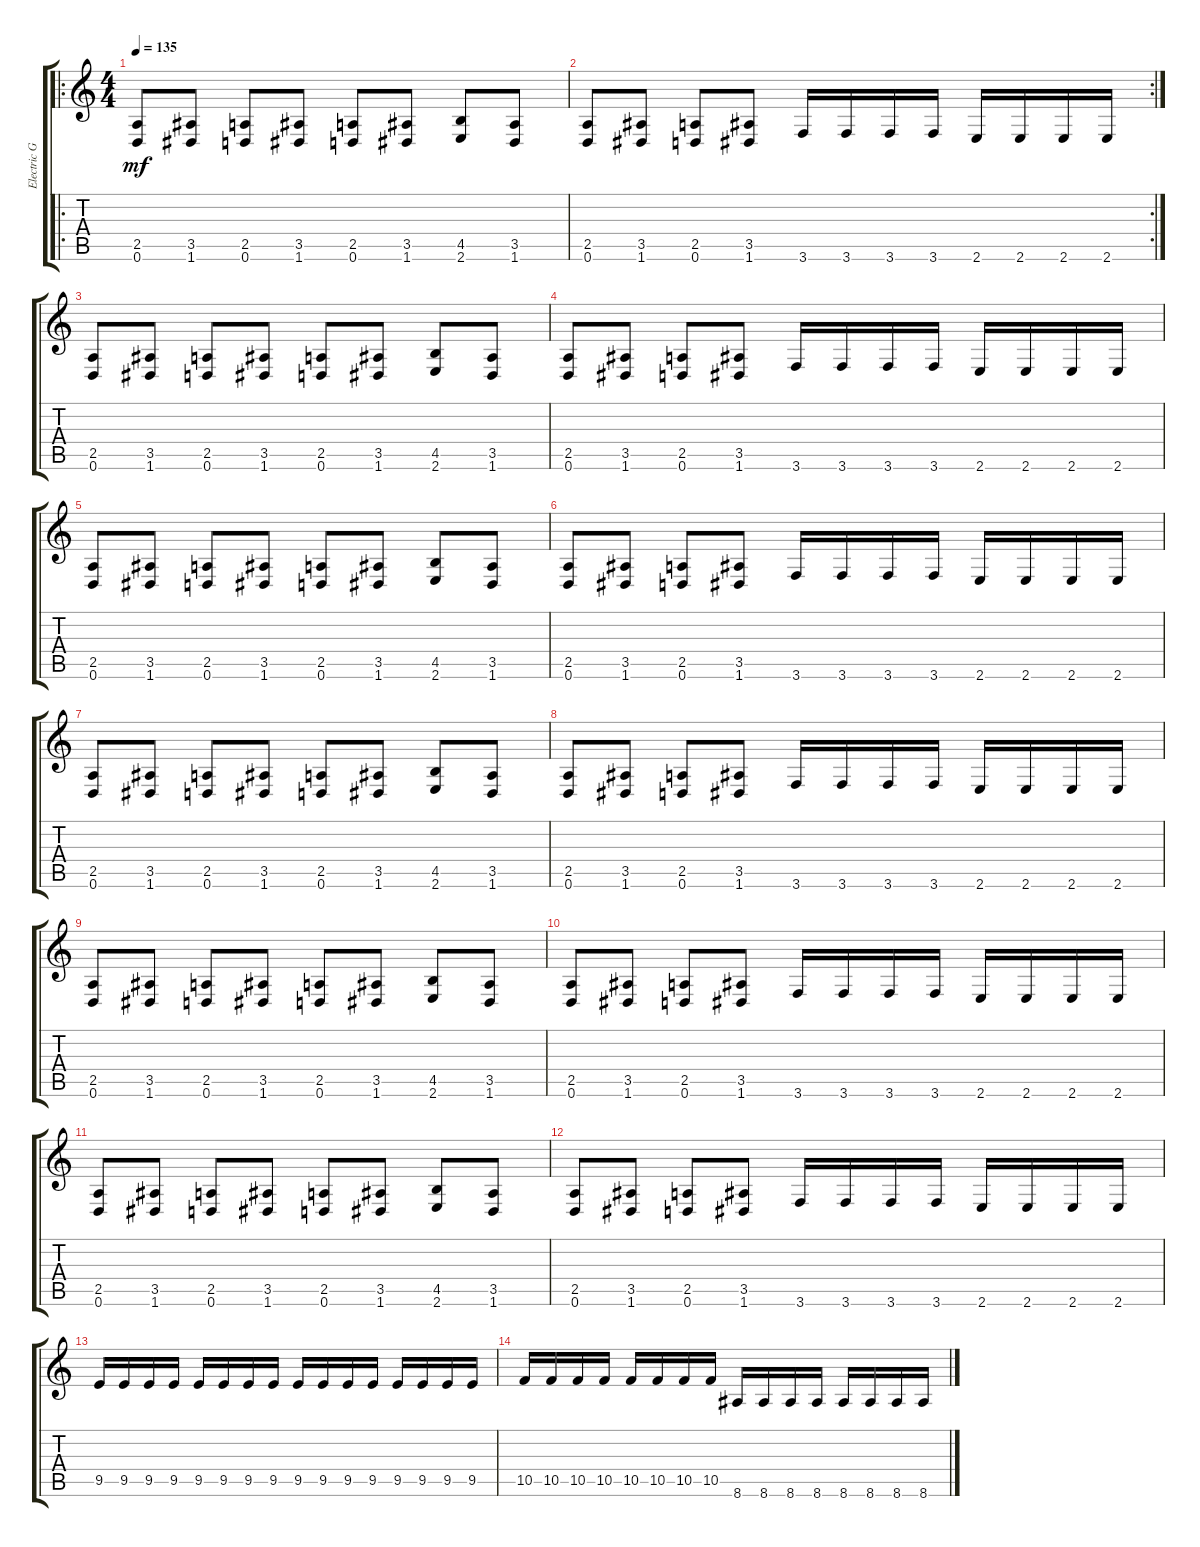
\track ("Electric Guitar" "Electric G") {instrument distortionguitar}
\staff {score tabs}
\tuning (D4 A3 F3 C3 G2 D2) {hide}
\ro
\ts (4 4)
\tempo 135
\clef g2
\ks c
(2.5 0.6).8{dy mf instrument distortionguitar} (3.5 1.6).8 (2.5 0.6).8 (3.5 1.6).8 (2.5 0.6).8 (3.5 1.6).8 (4.5 2.6).8 (3.5 1.6).8 |
\rc 2
(2.5 0.6).8 (3.5 1.6).8 (2.5 0.6).8 (3.5 1.6).8 3.6.16 3.6.16 3.6.16 3.6.16 2.6.16 2.6.16 2.6.16 2.6.16 |
(2.5 0.6).8 (3.5 1.6).8 (2.5 0.6).8 (3.5 1.6).8 (2.5 0.6).8 (3.5 1.6).8 (4.5 2.6).8 (3.5 1.6).8 |
(2.5 0.6).8 (3.5 1.6).8 (2.5 0.6).8 (3.5 1.6).8 3.6.16 3.6.16 3.6.16 3.6.16 2.6.16 2.6.16 2.6.16 2.6.16 |
(2.5 0.6).8 (3.5 1.6).8 (2.5 0.6).8 (3.5 1.6).8 (2.5 0.6).8 (3.5 1.6).8 (4.5 2.6).8 (3.5 1.6).8 |
(2.5 0.6).8 (3.5 1.6).8 (2.5 0.6).8 (3.5 1.6).8 3.6.16 3.6.16 3.6.16 3.6.16 2.6.16 2.6.16 2.6.16 2.6.16 |
(2.5 0.6).8 (3.5 1.6).8 (2.5 0.6).8 (3.5 1.6).8 (2.5 0.6).8 (3.5 1.6).8 (4.5 2.6).8 (3.5 1.6).8 |
(2.5 0.6).8 (3.5 1.6).8 (2.5 0.6).8 (3.5 1.6).8 3.6.16 3.6.16 3.6.16 3.6.16 2.6.16 2.6.16 2.6.16 2.6.16 |
(2.5 0.6).8 (3.5 1.6).8 (2.5 0.6).8 (3.5 1.6).8 (2.5 0.6).8 (3.5 1.6).8 (4.5 2.6).8 (3.5 1.6).8 |
(2.5 0.6).8 (3.5 1.6).8 (2.5 0.6).8 (3.5 1.6).8 3.6.16 3.6.16 3.6.16 3.6.16 2.6.16 2.6.16 2.6.16 2.6.16 |
(2.5 0.6).8 (3.5 1.6).8 (2.5 0.6).8 (3.5 1.6).8 (2.5 0.6).8 (3.5 1.6).8 (4.5 2.6).8 (3.5 1.6).8 |
(2.5 0.6).8 (3.5 1.6).8 (2.5 0.6).8 (3.5 1.6).8 3.6.16 3.6.16 3.6.16 3.6.16 2.6.16 2.6.16 2.6.16 2.6.16 |
9.5.16 9.5.16 9.5.16 9.5.16 9.5.16 9.5.16 9.5.16 9.5.16 9.5.16 9.5.16 9.5.16 9.5.16 9.5.16 9.5.16 9.5.16 9.5.16 |
10.5.16 10.5.16 10.5.16 10.5.16 10.5.16 10.5.16 10.5.16 10.5.16 8.6.16 8.6.16 8.6.16 8.6.16 8.6.16 8.6.16 8.6.16 8.6.16
